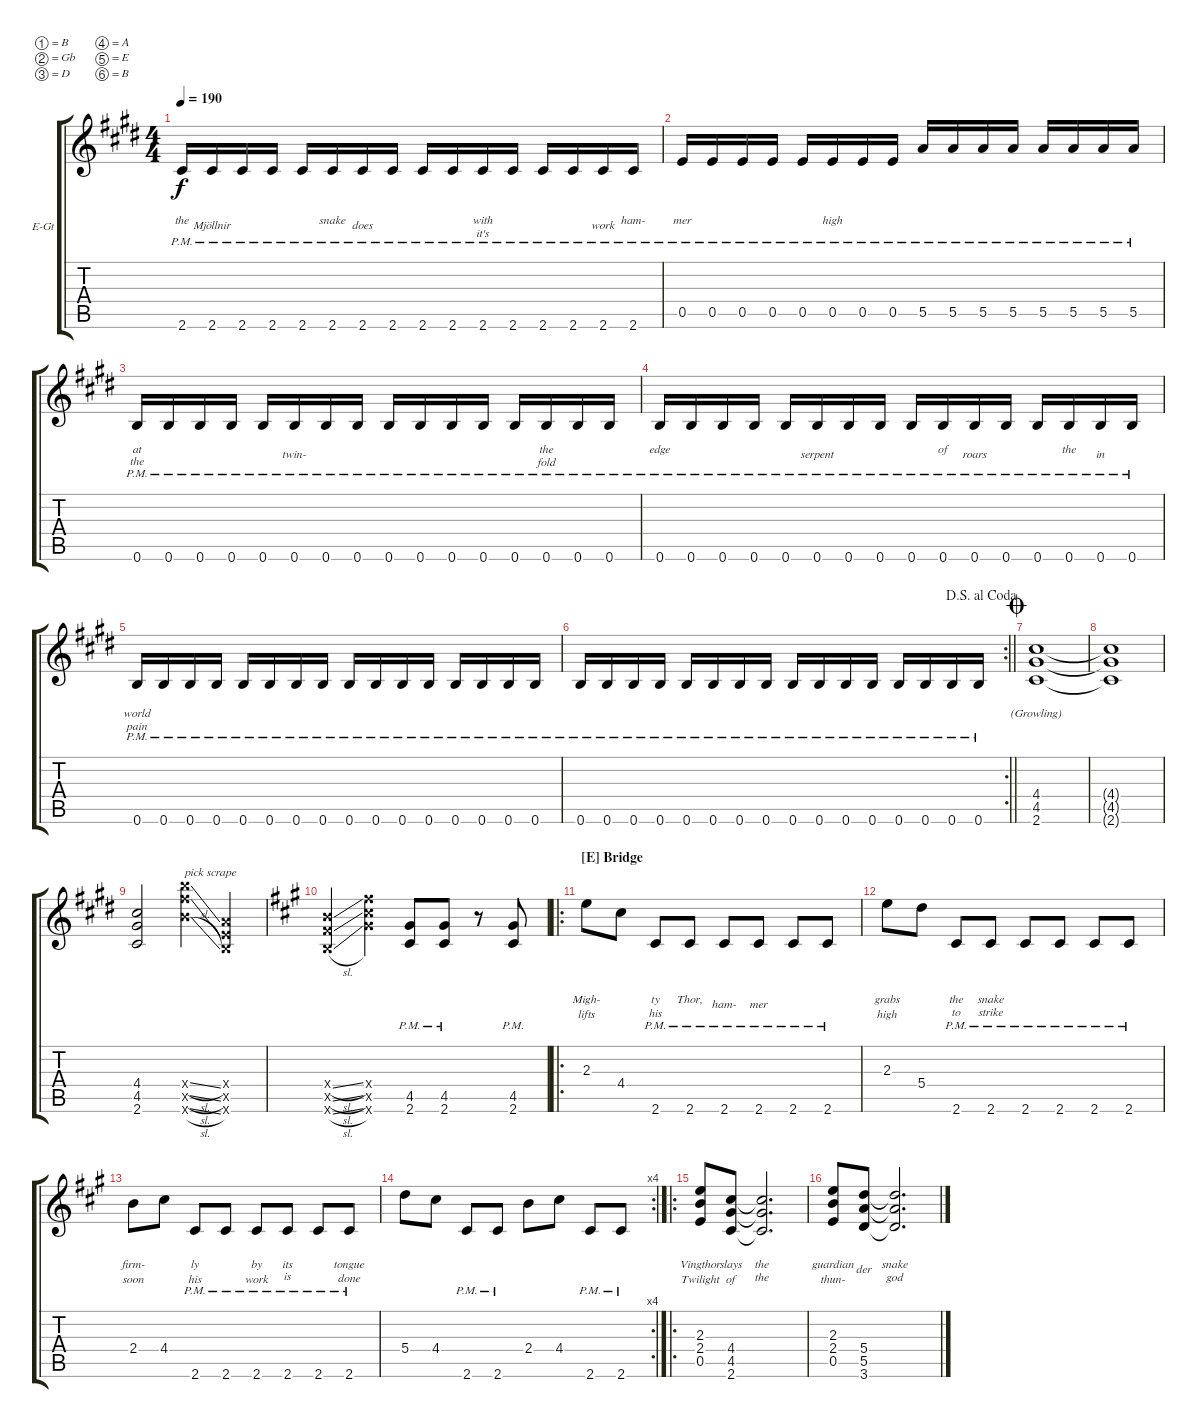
\bracketExtendMode groupsimilarinstruments
\firstSystemTrackNameOrientation horizontal
\otherSystemsTrackNameOrientation horizontal
\track ("Rhythm" "E-Gt") {instrument distortionguitar}
\staff {score tabs}
\tuning (B3 Gb3 D3 A2 E2 B1)
\ts (4 4)
\tempo 190
\clef g2
\ks c#minor
2.6{pm}.16{ot 8vb lyrics (0 "") lyrics (1 "") lyrics (2 "") lyrics (3 "the") lyrics (4 "") dy f} 2.6{pm}.16{ot 8vb lyrics (0 "") lyrics (1 "") lyrics (2 "") lyrics (3 "") lyrics (4 "Mjöllnir")} 2.6{pm}.16{ot 8vb lyrics (0 "") lyrics (1 "") lyrics (2 "") lyrics (3 "") lyrics (4 "")} 2.6{pm}.16{ot 8vb lyrics (0 "") lyrics (1 "") lyrics (2 "") lyrics (3 "") lyrics (4 "")} 2.6{pm}.16{ot 8vb lyrics (0 "") lyrics (1 "") lyrics (2 "") lyrics (3 "") lyrics (4 "")} 2.6{pm}.16{ot 8vb lyrics (0 "") lyrics (1 "") lyrics (2 "") lyrics (3 "snake") lyrics (4 "")} 2.6{pm}.16{ot 8vb lyrics (0 "") lyrics (1 "") lyrics (2 "") lyrics (3 "") lyrics (4 "does")} 2.6{pm}.16{ot 8vb lyrics (0 "") lyrics (1 "") lyrics (2 "") lyrics (3 "") lyrics (4 "")} 2.6{pm}.16{ot 8vb lyrics (0 "") lyrics (1 "") lyrics (2 "") lyrics (3 "") lyrics (4 "")} 2.6{pm}.16{ot 8vb lyrics (0 "") lyrics (1 "") lyrics (2 "") lyrics (3 "") lyrics (4 "")} 2.6{pm}.16{ot 8vb lyrics (0 "") lyrics (1 "") lyrics (2 "") lyrics (3 "with") lyrics (4 "it's")} 2.6{pm}.16{ot 8vb lyrics (0 "") lyrics (1 "") lyrics (2 "") lyrics (3 "") lyrics (4 "")} 2.6{pm}.16{ot 8vb lyrics (0 "") lyrics (1 "") lyrics (2 "") lyrics (3 "") lyrics (4 "")} 2.6{pm}.16{ot 8vb lyrics (0 "") lyrics (1 "") lyrics (2 "") lyrics (3 "") lyrics (4 "")} 2.6{pm}.16{ot 8vb lyrics (0 "") lyrics (1 "") lyrics (2 "") lyrics (3 "") lyrics (4 "work")} 2.6{pm}.16{ot 8vb lyrics (0 "") lyrics (1 "") lyrics (2 "") lyrics (3 "ham-") lyrics (4 "")} |
0.5{pm}.16{ot 8vb lyrics (0 "") lyrics (1 "") lyrics (2 "") lyrics (3 "mer") lyrics (4 "")} 0.5{pm}.16{ot 8vb lyrics (0 "") lyrics (1 "") lyrics (2 "") lyrics (3 "") lyrics (4 "")} 0.5{pm}.16{ot 8vb lyrics (0 "") lyrics (1 "") lyrics (2 "") lyrics (3 "") lyrics (4 "")} 0.5{pm}.16{ot 8vb lyrics (0 "") lyrics (1 "") lyrics (2 "") lyrics (3 "") lyrics (4 "")} 0.5{pm}.16{ot 8vb lyrics (0 "") lyrics (1 "") lyrics (2 "") lyrics (3 "") lyrics (4 "")} 0.5{pm}.16{ot 8vb lyrics (0 "") lyrics (1 "") lyrics (2 "") lyrics (3 "high") lyrics (4 "")} 0.5{pm}.16{ot 8vb lyrics (0 "") lyrics (1 "") lyrics (2 "") lyrics (3 "") lyrics (4 "")} 0.5{pm}.16{ot 8vb lyrics (0 "") lyrics (1 "") lyrics (2 "") lyrics (3 "") lyrics (4 "")} 5.5{pm}.16{ot 8vb lyrics (0 "") lyrics (1 "") lyrics (2 "") lyrics (3 "") lyrics (4 "")} 5.5{pm}.16{ot 8vb lyrics (0 "") lyrics (1 "") lyrics (2 "") lyrics (3 "") lyrics (4 "")} 5.5{pm}.16{ot 8vb lyrics (0 "") lyrics (1 "") lyrics (2 "") lyrics (3 "") lyrics (4 "")} 5.5{pm}.16{ot 8vb lyrics (0 "") lyrics (1 "") lyrics (2 "") lyrics (3 "") lyrics (4 "")} 5.5{pm}.16{ot 8vb lyrics (0 "") lyrics (1 "") lyrics (2 "") lyrics (3 "") lyrics (4 "")} 5.5{pm}.16{ot 8vb lyrics (0 "") lyrics (1 "") lyrics (2 "") lyrics (3 "") lyrics (4 "")} 5.5{pm}.16{ot 8vb lyrics (0 "") lyrics (1 "") lyrics (2 "") lyrics (3 "") lyrics (4 "")} 5.5{pm}.16{ot 8vb lyrics (0 "") lyrics (1 "") lyrics (2 "") lyrics (3 "") lyrics (4 "")} |
0.6{pm}.16{ot 8vb lyrics (0 "") lyrics (1 "") lyrics (2 "") lyrics (3 "at") lyrics (4 "the")} 0.6{pm}.16{ot 8vb lyrics (0 "") lyrics (1 "") lyrics (2 "") lyrics (3 "") lyrics (4 "")} 0.6{pm}.16{ot 8vb lyrics (0 "") lyrics (1 "") lyrics (2 "") lyrics (3 "") lyrics (4 "")} 0.6{pm}.16{ot 8vb lyrics (0 "") lyrics (1 "") lyrics (2 "") lyrics (3 "") lyrics (4 "")} 0.6{pm}.16{ot 8vb lyrics (0 "") lyrics (1 "") lyrics (2 "") lyrics (3 "") lyrics (4 "")} 0.6{pm}.16{ot 8vb lyrics (0 "") lyrics (1 "") lyrics (2 "") lyrics (3 "") lyrics (4 "twin-")} 0.6{pm}.16{ot 8vb lyrics (0 "") lyrics (1 "") lyrics (2 "") lyrics (3 "") lyrics (4 "")} 0.6{pm}.16{ot 8vb lyrics (0 "") lyrics (1 "") lyrics (2 "") lyrics (3 "") lyrics (4 "")} 0.6{pm}.16{ot 8vb lyrics (0 "") lyrics (1 "") lyrics (2 "") lyrics (3 "") lyrics (4 "")} 0.6{pm}.16{ot 8vb lyrics (0 "") lyrics (1 "") lyrics (2 "") lyrics (3 "") lyrics (4 "")} 0.6{pm}.16{ot 8vb lyrics (0 "") lyrics (1 "") lyrics (2 "") lyrics (3 "") lyrics (4 "")} 0.6{pm}.16{ot 8vb lyrics (0 "") lyrics (1 "") lyrics (2 "") lyrics (3 "") lyrics (4 "")} 0.6{pm}.16{ot 8vb lyrics (0 "") lyrics (1 "") lyrics (2 "") lyrics (3 "") lyrics (4 "")} 0.6{pm}.16{ot 8vb lyrics (0 "") lyrics (1 "") lyrics (2 "") lyrics (3 "the") lyrics (4 "fold")} 0.6{pm}.16{ot 8vb lyrics (0 "") lyrics (1 "") lyrics (2 "") lyrics (3 "") lyrics (4 "")} 0.6{pm}.16{ot 8vb lyrics (0 "") lyrics (1 "") lyrics (2 "") lyrics (3 "") lyrics (4 "")} |
0.6{pm}.16{ot 8vb lyrics (0 "") lyrics (1 "") lyrics (2 "") lyrics (3 "edge") lyrics (4 "")} 0.6{pm}.16{ot 8vb lyrics (0 "") lyrics (1 "") lyrics (2 "") lyrics (3 "") lyrics (4 "")} 0.6{pm}.16{ot 8vb lyrics (0 "") lyrics (1 "") lyrics (2 "") lyrics (3 "") lyrics (4 "")} 0.6{pm}.16{ot 8vb lyrics (0 "") lyrics (1 "") lyrics (2 "") lyrics (3 "") lyrics (4 "")} 0.6{pm}.16{ot 8vb lyrics (0 "") lyrics (1 "") lyrics (2 "") lyrics (3 "") lyrics (4 "")} 0.6{pm}.16{ot 8vb lyrics (0 "") lyrics (1 "") lyrics (2 "") lyrics (3 "") lyrics (4 "serpent")} 0.6{pm}.16{ot 8vb lyrics (0 "") lyrics (1 "") lyrics (2 "") lyrics (3 "") lyrics (4 "")} 0.6{pm}.16{ot 8vb lyrics (0 "") lyrics (1 "") lyrics (2 "") lyrics (3 "") lyrics (4 "")} 0.6{pm}.16{ot 8vb lyrics (0 "") lyrics (1 "") lyrics (2 "") lyrics (3 "") lyrics (4 "")} 0.6{pm}.16{ot 8vb lyrics (0 "") lyrics (1 "") lyrics (2 "") lyrics (3 "of") lyrics (4 "")} 0.6{pm}.16{ot 8vb lyrics (0 "") lyrics (1 "") lyrics (2 "") lyrics (3 "") lyrics (4 "roars")} 0.6{pm}.16{ot 8vb lyrics (0 "") lyrics (1 "") lyrics (2 "") lyrics (3 "") lyrics (4 "")} 0.6{pm}.16{ot 8vb lyrics (0 "") lyrics (1 "") lyrics (2 "") lyrics (3 "") lyrics (4 "")} 0.6{pm}.16{ot 8vb lyrics (0 "") lyrics (1 "") lyrics (2 "") lyrics (3 "the") lyrics (4 "")} 0.6{pm}.16{ot 8vb lyrics (0 "") lyrics (1 "") lyrics (2 "") lyrics (3 "") lyrics (4 "in")} 0.6{pm}.16{ot 8vb lyrics (0 "") lyrics (1 "") lyrics (2 "") lyrics (3 "") lyrics (4 "")} |
0.6{pm}.16{ot 8vb lyrics (0 "") lyrics (1 "") lyrics (2 "") lyrics (3 "world") lyrics (4 "pain")} 0.6{pm}.16{ot 8vb lyrics (0 "") lyrics (1 "") lyrics (2 "") lyrics (3 "") lyrics (4 "")} 0.6{pm}.16{ot 8vb lyrics (0 "") lyrics (1 "") lyrics (2 "") lyrics (3 "") lyrics (4 "")} 0.6{pm}.16{ot 8vb lyrics (0 "") lyrics (1 "") lyrics (2 "") lyrics (3 "") lyrics (4 "")} 0.6{pm}.16{ot 8vb lyrics (0 "") lyrics (1 "") lyrics (2 "") lyrics (3 "") lyrics (4 "")} 0.6{pm}.16{ot 8vb lyrics (0 "") lyrics (1 "") lyrics (2 "") lyrics (3 "") lyrics (4 "")} 0.6{pm}.16{ot 8vb lyrics (0 "") lyrics (1 "") lyrics (2 "") lyrics (3 "") lyrics (4 "")} 0.6{pm}.16{ot 8vb lyrics (0 "") lyrics (1 "") lyrics (2 "") lyrics (3 "") lyrics (4 "")} 0.6{pm}.16{ot 8vb lyrics (0 "") lyrics (1 "") lyrics (2 "") lyrics (3 "") lyrics (4 "")} 0.6{pm}.16{ot 8vb lyrics (0 "") lyrics (1 "") lyrics (2 "") lyrics (3 "") lyrics (4 "")} 0.6{pm}.16{ot 8vb lyrics (0 "") lyrics (1 "") lyrics (2 "") lyrics (3 "") lyrics (4 "")} 0.6{pm}.16{ot 8vb lyrics (0 "") lyrics (1 "") lyrics (2 "") lyrics (3 "") lyrics (4 "")} 0.6{pm}.16{ot 8vb lyrics (0 "") lyrics (1 "") lyrics (2 "") lyrics (3 "") lyrics (4 "")} 0.6{pm}.16{ot 8vb lyrics (0 "") lyrics (1 "") lyrics (2 "") lyrics (3 "") lyrics (4 "")} 0.6{pm}.16{ot 8vb lyrics (0 "") lyrics (1 "") lyrics (2 "") lyrics (3 "") lyrics (4 "")} 0.6{pm}.16{ot 8vb lyrics (0 "") lyrics (1 "") lyrics (2 "") lyrics (3 "") lyrics (4 "")} |
\rc 2
\jump dalsegnoalcoda
\barLineRight lightlight
0.6{pm}.16{ot 8vb lyrics (0 "") lyrics (1 "") lyrics (2 "") lyrics (3 "") lyrics (4 "")} 0.6{pm}.16{ot 8vb lyrics (0 "") lyrics (1 "") lyrics (2 "") lyrics (3 "") lyrics (4 "")} 0.6{pm}.16{ot 8vb lyrics (0 "") lyrics (1 "") lyrics (2 "") lyrics (3 "") lyrics (4 "")} 0.6{pm}.16{ot 8vb lyrics (0 "") lyrics (1 "") lyrics (2 "") lyrics (3 "") lyrics (4 "")} 0.6{pm}.16{ot 8vb lyrics (0 "") lyrics (1 "") lyrics (2 "") lyrics (3 "") lyrics (4 "")} 0.6{pm}.16{ot 8vb lyrics (0 "") lyrics (1 "") lyrics (2 "") lyrics (3 "") lyrics (4 "")} 0.6{pm}.16{ot 8vb lyrics (0 "") lyrics (1 "") lyrics (2 "") lyrics (3 "") lyrics (4 "")} 0.6{pm}.16{ot 8vb lyrics (0 "") lyrics (1 "") lyrics (2 "") lyrics (3 "") lyrics (4 "")} 0.6{pm}.16{ot 8vb lyrics (0 "") lyrics (1 "") lyrics (2 "") lyrics (3 "") lyrics (4 "")} 0.6{pm}.16{ot 8vb lyrics (0 "") lyrics (1 "") lyrics (2 "") lyrics (3 "") lyrics (4 "")} 0.6{pm}.16{ot 8vb lyrics (0 "") lyrics (1 "") lyrics (2 "") lyrics (3 "") lyrics (4 "")} 0.6{pm}.16{ot 8vb lyrics (0 "") lyrics (1 "") lyrics (2 "") lyrics (3 "") lyrics (4 "")} 0.6{pm}.16{ot 8vb lyrics (0 "") lyrics (1 "") lyrics (2 "") lyrics (3 "") lyrics (4 "")} 0.6{pm}.16{ot 8vb lyrics (0 "") lyrics (1 "") lyrics (2 "") lyrics (3 "") lyrics (4 "")} 0.6{pm}.16{ot 8vb lyrics (0 "") lyrics (1 "") lyrics (2 "") lyrics (3 "") lyrics (4 "")} 0.6{pm}.16{ot 8vb lyrics (0 "") lyrics (1 "") lyrics (2 "") lyrics (3 "") lyrics (4 "")} |
\jump coda
(4.4 4.5 2.6).1{ot 8vb lyrics (0 "") lyrics (1 "") lyrics (2 "") lyrics (3 "(Growling)") lyrics (4 "")} |
(4.4{t} 4.5{t} 2.6{t}).1{ot 8vb lyrics (0 "") lyrics (1 "") lyrics (2 "") lyrics (3 "") lyrics (4 "")} |
(4.4 4.5 2.6).2{ot 8vb lyrics (0 "") lyrics (1 "") lyrics (2 "") lyrics (3 "") lyrics (4 "")} (14.4{sl x} 14.5{sl x} 12.6{sl x}).4{ot 8vb txt "pick scrape" lyrics (0 "") lyrics (1 "") lyrics (2 "") lyrics (3 "") lyrics (4 "")} (0.6{x} 0.5{x} 0.4{x}).4{ot 8vb lyrics (0 "") lyrics (1 "") lyrics (2 "") lyrics (3 "") lyrics (4 "")} |
\ks f#minor
(2.4{sl x} 2.5{sl x} 0.6{sl x}).4{ot 8vb lyrics (0 "") lyrics (1 "") lyrics (2 "") lyrics (3 "") lyrics (4 "")} (9.4{x} 9.5{x} 9.6{x}).4{ot 8vb lyrics (0 "") lyrics (1 "") lyrics (2 "") lyrics (3 "") lyrics (4 "")} (4.5{pm} 2.6{pm}).8{ot 8vb lyrics (0 "") lyrics (1 "") lyrics (2 "") lyrics (3 "") lyrics (4 "")} (4.5{pm} 2.6{pm}).8{ot 8vb lyrics (0 "") lyrics (1 "") lyrics (2 "") lyrics (3 "") lyrics (4 "")} r.8 (4.5{pm} 2.6{pm}).8{ot 8vb lyrics (0 "") lyrics (1 "") lyrics (2 "") lyrics (3 "") lyrics (4 "")} |
\ro
\section ("E" "Bridge")
2.3.8{ot 8vb lyrics (0 "") lyrics (1 "") lyrics (2 "") lyrics (3 "Migh-") lyrics (4 "lifts")} 4.4.8{ot 8vb lyrics (0 "") lyrics (1 "") lyrics (2 "") lyrics (3 "") lyrics (4 "")} 2.6{pm}.8{ot 8vb lyrics (0 "") lyrics (1 "") lyrics (2 "") lyrics (3 "ty") lyrics (4 "his")} 2.6{pm}.8{ot 8vb lyrics (0 "") lyrics (1 "") lyrics (2 "") lyrics (3 "Thor,") lyrics (4 "")} 2.6{pm}.8{ot 8vb lyrics (0 "") lyrics (1 "") lyrics (2 "") lyrics (3 "") lyrics (4 "ham-")} 2.6{pm}.8{ot 8vb lyrics (0 "") lyrics (1 "") lyrics (2 "") lyrics (3 "") lyrics (4 "mer")} 2.6{pm}.8{ot 8vb lyrics (0 "") lyrics (1 "") lyrics (2 "") lyrics (3 "") lyrics (4 "")} 2.6{pm}.8{ot 8vb lyrics (0 "") lyrics (1 "") lyrics (2 "") lyrics (3 "") lyrics (4 "")} |
2.3.8{ot 8vb lyrics (0 "") lyrics (1 "") lyrics (2 "") lyrics (3 "grabs") lyrics (4 "high")} 5.4.8{ot 8vb lyrics (0 "") lyrics (1 "") lyrics (2 "") lyrics (3 "") lyrics (4 "")} 2.6{pm}.8{ot 8vb lyrics (0 "") lyrics (1 "") lyrics (2 "") lyrics (3 "the") lyrics (4 "to")} 2.6{pm}.8{ot 8vb lyrics (0 "") lyrics (1 "") lyrics (2 "") lyrics (3 "snake") lyrics (4 "strike")} 2.6{pm}.8{ot 8vb lyrics (0 "") lyrics (1 "") lyrics (2 "") lyrics (3 "") lyrics (4 "")} 2.6{pm}.8{ot 8vb lyrics (0 "") lyrics (1 "") lyrics (2 "") lyrics (3 "") lyrics (4 "")} 2.6{pm}.8{ot 8vb lyrics (0 "") lyrics (1 "") lyrics (2 "") lyrics (3 "") lyrics (4 "")} 2.6{pm}.8{ot 8vb lyrics (0 "") lyrics (1 "") lyrics (2 "") lyrics (3 "") lyrics (4 "")} |
2.4.8{ot 8vb lyrics (0 "") lyrics (1 "") lyrics (2 "") lyrics (3 "firm-") lyrics (4 "soon")} 4.4.8{ot 8vb lyrics (0 "") lyrics (1 "") lyrics (2 "") lyrics (3 "") lyrics (4 "")} 2.6{pm}.8{ot 8vb lyrics (0 "") lyrics (1 "") lyrics (2 "") lyrics (3 "ly") lyrics (4 "his")} 2.6{pm}.8{ot 8vb lyrics (0 "") lyrics (1 "") lyrics (2 "") lyrics (3 "") lyrics (4 "")} 2.6{pm}.8{ot 8vb lyrics (0 "") lyrics (1 "") lyrics (2 "") lyrics (3 "by") lyrics (4 "work")} 2.6{pm}.8{ot 8vb lyrics (0 "") lyrics (1 "") lyrics (2 "") lyrics (3 "its") lyrics (4 "is")} 2.6{pm}.8{ot 8vb lyrics (0 "") lyrics (1 "") lyrics (2 "") lyrics (3 "") lyrics (4 "")} 2.6{pm}.8{ot 8vb lyrics (0 "") lyrics (1 "") lyrics (2 "") lyrics (3 "tongue") lyrics (4 "done")} |
\rc 4
\scale
0.347156 5.4.8{ot 8vb lyrics (0 "") lyrics (1 "") lyrics (2 "") lyrics (3 "") lyrics (4 "")} 4.4.8{ot 8vb lyrics (0 "") lyrics (1 "") lyrics (2 "") lyrics (3 "") lyrics (4 "")} 2.6{pm}.8{ot 8vb lyrics (0 "") lyrics (1 "") lyrics (2 "") lyrics (3 "") lyrics (4 "")} 2.6{pm}.8{ot 8vb lyrics (0 "") lyrics (1 "") lyrics (2 "") lyrics (3 "") lyrics (4 "")} 2.4.8{ot 8vb lyrics (0 "") lyrics (1 "") lyrics (2 "") lyrics (3 "") lyrics (4 "")} 4.4.8{ot 8vb lyrics (0 "") lyrics (1 "") lyrics (2 "") lyrics (3 "") lyrics (4 "")} 2.6{pm}.8{ot 8vb lyrics (0 "") lyrics (1 "") lyrics (2 "") lyrics (3 "") lyrics (4 "")} 2.6{pm}.8{ot 8vb lyrics (0 "") lyrics (1 "") lyrics (2 "") lyrics (3 "") lyrics (4 "")} |
\ro
\scale
0.251115 (2.3 2.4 0.5).8{ot 8vb lyrics (0 "") lyrics (1 "") lyrics (2 "") lyrics (3 "Vingthor") lyrics (4 "Twilight")} (4.4 4.5 2.6).8{ot 8vb lyrics (0 "") lyrics (1 "") lyrics (2 "") lyrics (3 "slays") lyrics (4 "of")} (4.4{t} 4.5{t} 2.6{t}).2{d ot 8vb lyrics (0 "") lyrics (1 "") lyrics (2 "") lyrics (3 "the") lyrics (4 "the")} |
\scale
0.197272 (2.3 2.4 0.5).8{ot 8vb lyrics (0 "") lyrics (1 "") lyrics (2 "") lyrics (3 "guardian") lyrics (4 "thun-")} (5.4 5.5 3.6).8{ot 8vb lyrics (0 "") lyrics (1 "") lyrics (2 "") lyrics (3 "") lyrics (4 "der")} (5.4{t} 5.5{t} 3.6{t}).2{d ot 8vb lyrics (0 "") lyrics (1 "") lyrics (2 "") lyrics (3 "snake") lyrics (4 "god")}
